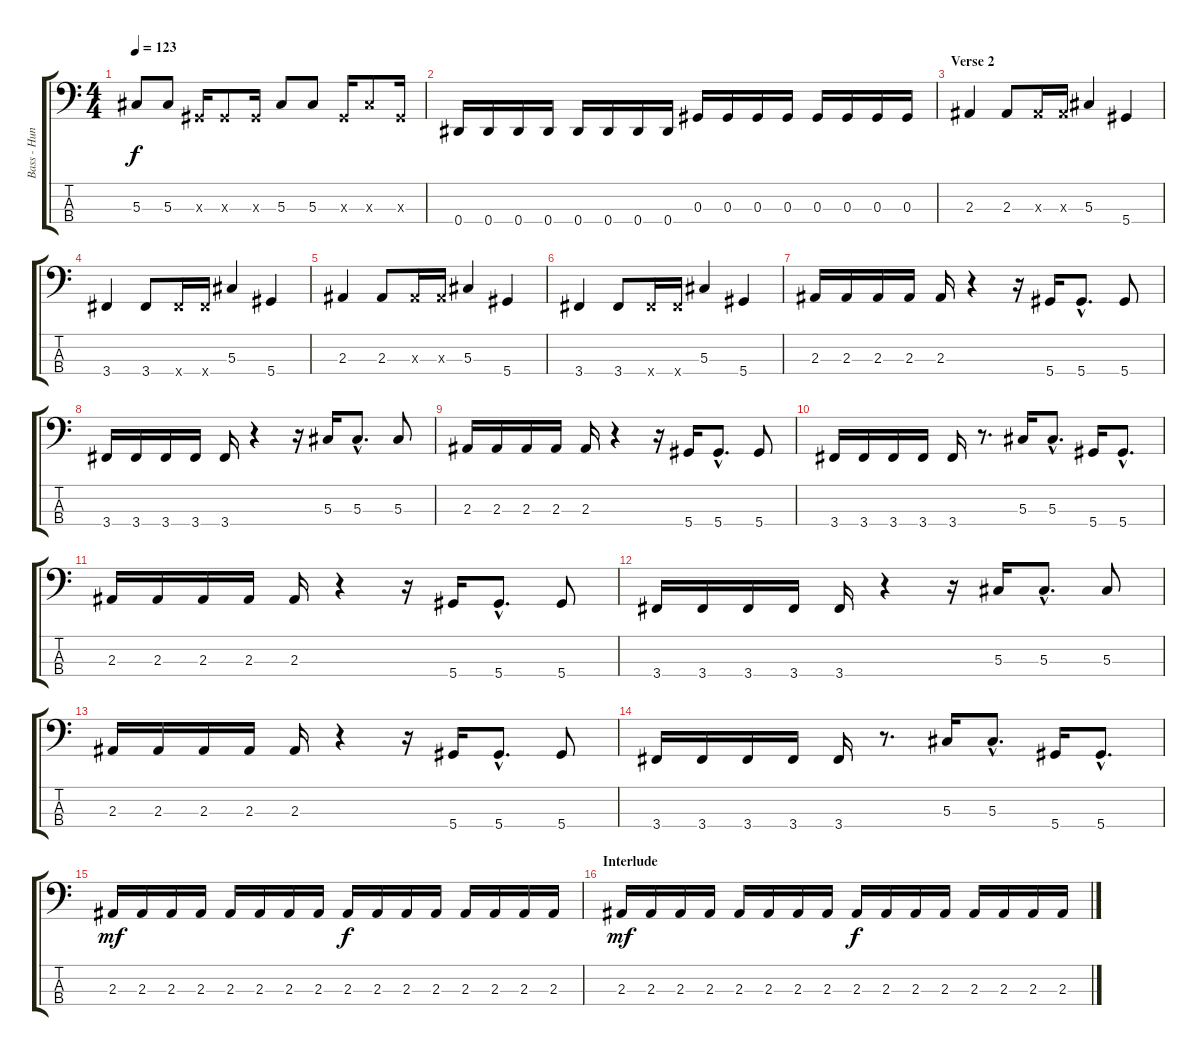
\track ("Bass - Hunter" "Bass - Hun") {instrument electricbasspick}
\staff {score tabs}
\tuning (Gb2 Db2 Ab1 Eb1) {hide}
\ts (4 4)
\tempo 123
\clef f4
\ks c
5.3.8{dy f} 5.3.8 0.3{x}.16 0.3{x}.8 0.3{x}.16 5.3.8 5.3.8 0.3{x}.16 5.3{x}.8 0.3{x}.16 |
0.4.16 0.4.16 0.4.16 0.4.16 0.4.16 0.4.16 0.4.16 0.4.16 0.3.16 0.3.16 0.3.16 0.3.16 0.3.16 0.3.16 0.3.16 0.3.16 |
\section ("" "Verse 2")
2.3.4 2.3.8 2.3{x}.16 2.3{x}.16 5.3.4 5.4.4 |
3.4.4 3.4.8 3.4{x}.16 3.4{x}.16 5.3.4 5.4.4 |
2.3.4 2.3.8 2.3{x}.16 2.3{x}.16 5.3.4 5.4.4 |
3.4.4 3.4.8 3.4{x}.16 3.4{x}.16 5.3.4 5.4.4 |
2.3.16 2.3.16 2.3.16 2.3.16 2.3.16 r.4 r.16 5.4.16 5.4{hac}.8{d} 5.4.8 |
3.4.16 3.4.16 3.4.16 3.4.16 3.4.16 r.4 r.16 5.3.16 5.3{hac}.8{d} 5.3.8 |
2.3.16 2.3.16 2.3.16 2.3.16 2.3.16 r.4 r.16 5.4.16 5.4{hac}.8{d} 5.4.8 |
3.4.16 3.4.16 3.4.16 3.4.16 3.4.16 r.8{d} 5.3.16 5.3{hac}.8{d} 5.4.16 5.4{hac}.8{d} |
2.3.16 2.3.16 2.3.16 2.3.16 2.3.16 r.4 r.16 5.4.16 5.4{hac}.8{d} 5.4.8 |
3.4.16 3.4.16 3.4.16 3.4.16 3.4.16 r.4 r.16 5.3.16 5.3{hac}.8{d} 5.3.8 |
2.3.16 2.3.16 2.3.16 2.3.16 2.3.16 r.4 r.16 5.4.16 5.4{hac}.8{d} 5.4.8 |
3.4.16 3.4.16 3.4.16 3.4.16 3.4.16 r.8{d} 5.3.16 5.3{hac}.8{d} 5.4.16 5.4{hac}.8{d} |
2.3.16{dy mf} 2.3.16 2.3.16 2.3.16 2.3.16 2.3.16 2.3.16 2.3.16 2.3.16{dy f} 2.3.16 2.3.16 2.3.16 2.3.16 2.3.16 2.3.16 2.3.16 |
\section ("" "Interlude")
2.3.16{dy mf} 2.3.16 2.3.16 2.3.16 2.3.16 2.3.16 2.3.16 2.3.16 2.3.16{dy f} 2.3.16 2.3.16 2.3.16 2.3.16 2.3.16 2.3.16 2.3.16
